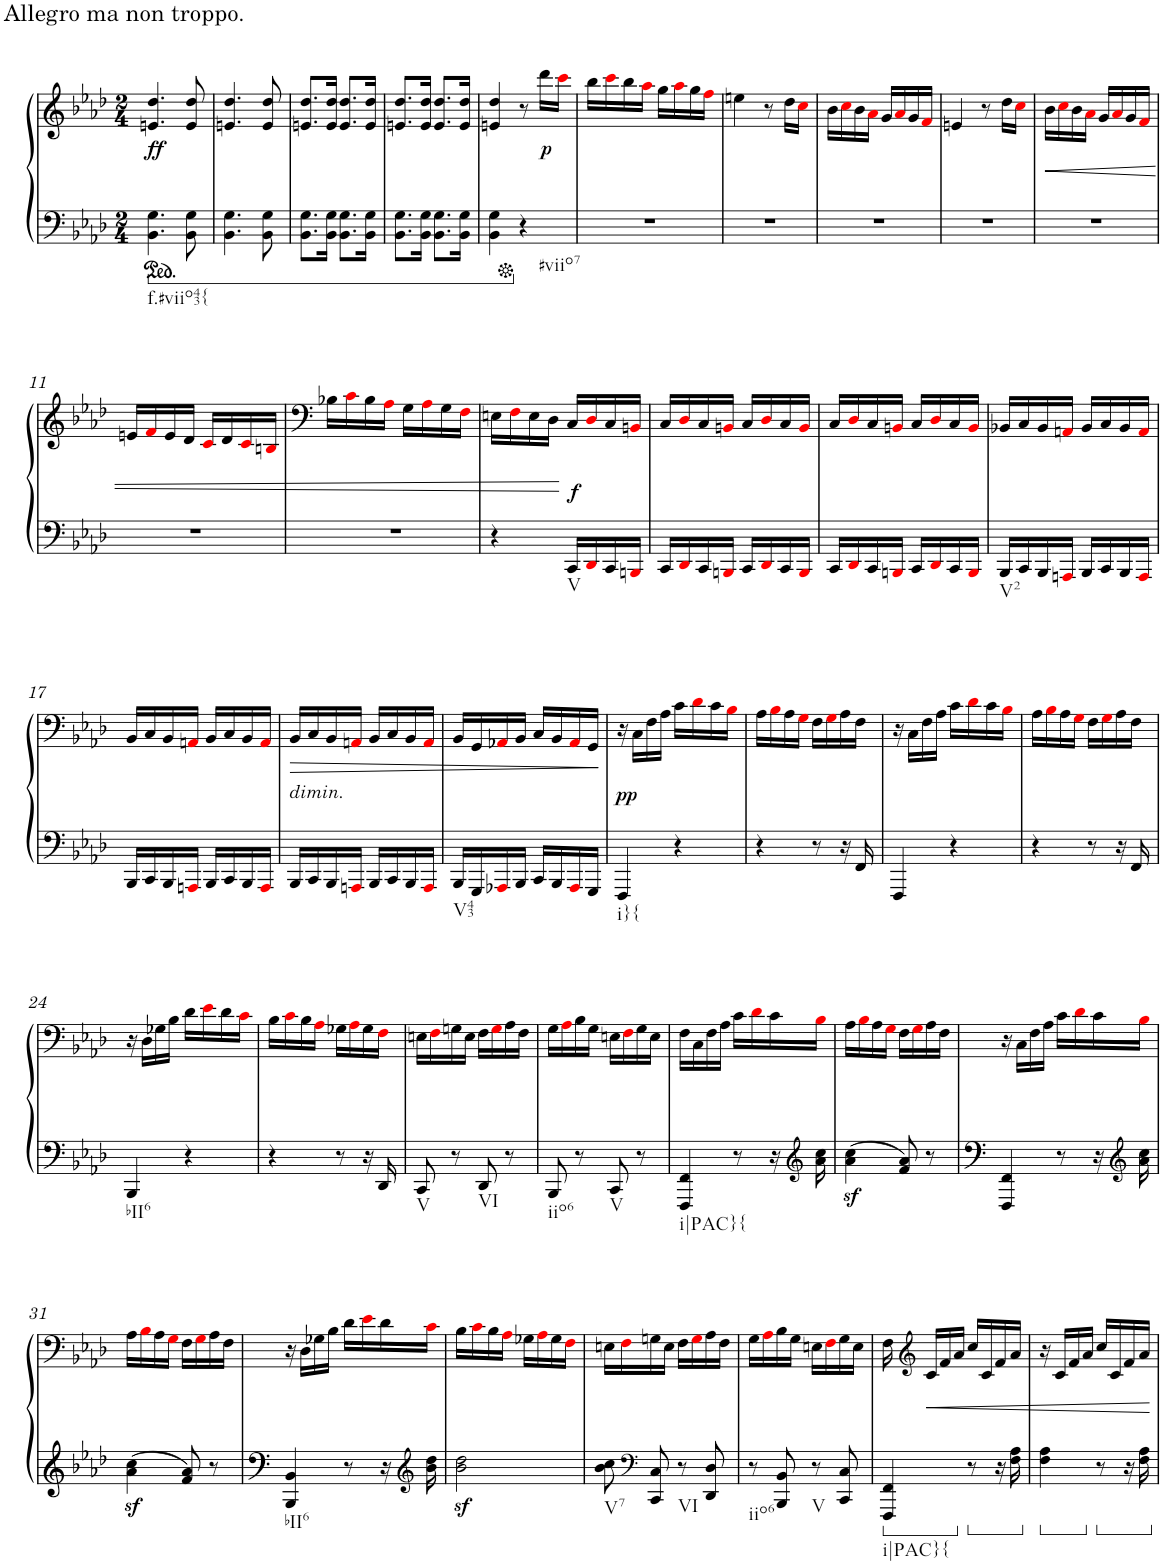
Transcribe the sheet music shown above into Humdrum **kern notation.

**kern	**kern	**dynam
*part1	*part1	*part1
*staff2	*staff1	*staff1/2
*I"Piano	*	*
*I'Pno.	*	*
*clefF4	*clefG2	*
*k[b-e-a-d-]	*k[b-e-a-d-]	*
*M2/4	*M2/4	*
=1	=1	=1
!	!LO:TX:a:t=Allegro ma non troppo.	!
!LO:TX:b:t=f.#viio43{	!	!
!	!	!LO:DY:b
4.BB-\ 4.G\	4.en/ 4.dd-/	ff
8BB-\ 8G\	8e/ 8dd-/	.
=2	=2	=2
4.BB-\ 4.G\	4.en/ 4.dd-/	.
8BB-\ 8G\	8e/ 8dd-/	.
=3	=3	=3
8.BB-\ 8.G\L	8.en/ 8.dd-/L	.
16BB-\ 16G\Jk	16e/ 16dd-/Jk	.
8.BB-\ 8.G\L	8.e/ 8.dd-/L	.
16BB-\ 16G\Jk	16e/ 16dd-/Jk	.
=4	=4	=4
8.BB-\ 8.G\L	8.en/ 8.dd-/L	.
16BB-\ 16G\Jk	16e/ 16dd-/Jk	.
8.BB-\ 8.G\L	8.e/ 8.dd-/L	.
16BB-\ 16G\Jk	16e/ 16dd-/Jk	.
=5	=5	=5
4BB-\ 4G\	4en/ 4dd-/	.
!LO:TX:b:t=#viio7	!	!
4r	8r	.
!	!	!LO:DY:b
.	16ddd-\LL	p
.	16ccci\JJ	.
=6	=6	=6
2r	16bb-\LL	.
.	16ccci\	.
.	16bb-\	.
.	16aa-i\JJ	.
.	16gg\LL	.
.	16aa-i\	.
.	16gg\	.
.	16ffi\JJ	.
=7	=7	=7
2r	4een\	.
.	8r	.
.	16dd-\LL	.
.	16cci\JJ	.
=8	=8	=8
2r	16b-\LL	.
.	16cci\	.
.	16b-\	.
.	16a-i\JJ	.
.	16g/LL	.
.	16a-i/	.
.	16g/	.
.	16fi/JJ	.
=9	=9	=9
2r	4en/	.
.	8r	.
.	16dd-\LL	.
.	16cci\JJ	.
=10	=10	=10
!	!	!LO:HP:b
2r	16b-\LL	<
.	16cci\	.
.	16b-\	.
.	16a-i\JJ	.
.	16g/LL	.
.	16a-i/	.
.	16g/	.
.	16fi/JJ	.
!!LO:LB:g=z
=11	=11	=11
2r	16en/LL	.
.	16fi/	.
.	16e/	.
.	16d-/JJ	.
.	16ci/LL	.
.	16d-/	.
.	16ci/	.
.	16Bni/JJ	.
=12	=12	=12
2r	16B-X\LL	.
.	16ci\	.
.	16B-\	.
.	16A-i\JJ	.
.	16G\LL	.
.	16A-i\	.
.	16G\	.
.	16Fi\JJ	.
=13	=13	=13
4r	16En\LL	.
.	16Fi\	.
.	16E\	.
.	16D-\JJ	.
!LO:TX:b:t=V	!	!
!	!	!LO:DY:n=1:a=2
16CC/LL	16C/LL	[ f
16DD-i/	16D-i/	.
16CC/	16C/	.
16BBBni/JJ	16BBni/JJ	.
=14	=14	=14
16CC/LL	16C/LL	.
16DD-i/	16D-i/	.
16CC/	16C/	.
16BBBni/JJ	16BBni/JJ	.
16CC/LL	16C/LL	.
16DD-i/	16D-i/	.
16CC/	16C/	.
16BBBi/JJ	16BBi/JJ	.
=15	=15	=15
16CC/LL	16C/LL	.
16DD-i/	16D-i/	.
16CC/	16C/	.
16BBBni/JJ	16BBni/JJ	.
16CC/LL	16C/LL	.
16DD-i/	16D-i/	.
16CC/	16C/	.
16BBBi/JJ	16BBi/JJ	.
=16	=16	=16
!LO:TX:b:t=V2	!	!
16BBB-/LL	16BB-X/LL	.
16CC/	16C/	.
16BBB-/	16BB-/	.
16AAAni/JJ	16AAni/JJ	.
16BBB-/LL	16BB-/LL	.
16CC/	16C/	.
16BBB-/	16BB-/	.
16AAAi/JJ	16AAi/JJ	.
!!LO:LB:g=z
=17	=17	=17
16BBB-/LL	16BB-/LL	.
16CC/	16C/	.
16BBB-/	16BB-/	.
16AAAni/JJ	16AAni/JJ	.
16BBB-/LL	16BB-/LL	.
16CC/	16C/	.
16BBB-/	16BB-/	.
16AAAi/JJ	16AAi/JJ	.
=18	=18	=18
!LO:TX:a:i:t=dimin.	!	!
!	!	!LO:HP:b
16BBB-/LL	16BB-/LL	>
16CC/	16C/	.
16BBB-/	16BB-/	.
16AAAni/JJ	16AAni/JJ	.
16BBB-/LL	16BB-/LL	.
16CC/	16C/	.
16BBB-/	16BB-/	.
16AAAi/JJ	16AAi/JJ	.
=19	=19	=19
!LO:TX:b:t=V43	!	!
16BBB-/LL	16BB-/LL	.
16GGG/	16GG/	.
16AAA-Xi/	16AA-Xi/	.
16BBB-/JJ	16BB-/JJ	.
16CC/LL	16C/LL	.
16BBB-/	16BB-/	.
16AAA-i/	16AA-i/	.
16GGG/JJ	16GG/JJ	.
.	.	]
=20	=20	=20
!LO:TX:b:t=i}{	!	!
!	!	!LO:DY:a=2
4FFF/	16r	pp
.	16C\LL	.
.	16F\	.
.	16A-\JJ	.
4r	16c\LL	.
.	16d-i\	.
.	16c\	.
.	16B-i\JJ	.
=21	=21	=21
4r	16A-\LL	.
.	16B-i\	.
.	16A-\	.
.	16Gi\JJ	.
8r	16F\LL	.
.	16Gi\	.
16r	16A-\	.
16FF/	16F\JJ	.
=22	=22	=22
4FFF/	16r	.
.	16C\LL	.
.	16F\	.
.	16A-\JJ	.
4r	16c\LL	.
.	16d-i\	.
.	16c\	.
.	16B-i\JJ	.
=23	=23	=23
4r	16A-\LL	.
.	16B-i\	.
.	16A-\	.
.	16Gi\JJ	.
8r	16F\LL	.
.	16Gi\	.
16r	16A-\	.
16FF/	16F\JJ	.
!!LO:LB:g=z
=24	=24	=24
!LO:TX:b:t=bII6	!	!
4BBB-/	16r	.
.	16D-\LL	.
.	16G-X\	.
.	16B-\JJ	.
4r	16d-\LL	.
.	16e-i\	.
.	16d-\	.
.	16ci\JJ	.
=25	=25	=25
4r	16B-\LL	.
.	16ci\	.
.	16B-\	.
.	16A-i\JJ	.
8r	16G-X\LL	.
.	16A-i\	.
16r	16G-\	.
16DD-/	16Fi\JJ	.
=26	=26	=26
!LO:TX:b:t=V	!	!
8CC/	16En\LL	.
.	16Fi\	.
8r	16Gn\	.
.	16E\JJ	.
!LO:TX:b:t=VI	!	!
8DD-/	16F\LL	.
.	16Gi\	.
8r	16A-\	.
.	16F\JJ	.
=27	=27	=27
!LO:TX:b:t=iio6	!	!
8BBB-/	16G\LL	.
.	16A-i\	.
8r	16B-\	.
.	16G\JJ	.
!LO:TX:b:t=V	!	!
8CC/	16En\LL	.
.	16Fi\	.
8r	16G\	.
.	16E\JJ	.
=28	=28	=28
!LO:TX:b:t=i|PAC}{	!	!
4FFF/ 4FF/	16F\LL	.
.	16C\	.
.	16F\	.
.	16A-\JJ	.
8r	16c\LL	.
.	16d-i\	.
16r	16c\	.
*clefG2	*	*
16a-\ 16cc\	16B-i\JJ	.
=29	=29	=29
4a-\z< 4cc\z<	16A-\LL	.
.	16B-i\	.
.	16A-\	.
.	16Gi\JJ	.
8f/ 8a-/	16F\LL	.
.	16Gi\	.
8r	16A-\	.
.	16F\JJ	.
=30	=30	=30
4FFF/ 4FF/	16r	.
.	16C\LL	.
.	16F\	.
.	16A-\JJ	.
8r	16c\LL	.
.	16d-i\	.
16r	16c\	.
*clefG2	*	*
16a-\ 16cc\	16B-i\JJ	.
!!LO:LB:g=z
=31	=31	=31
4a-\z< 4cc\z<	16A-\LL	.
.	16B-i\	.
.	16A-\	.
.	16Gi\JJ	.
8f/ 8a-/	16F\LL	.
.	16Gi\	.
8r	16A-\	.
.	16F\JJ	.
=32	=32	=32
!LO:TX:b:t=bII6	!	!
4BBB-/ 4BB-/	16r	.
.	16D-\LL	.
.	16G-X\	.
.	16B-\JJ	.
8r	16d-\LL	.
.	16e-i\	.
16r	16d-\	.
*clefG2	*	*
16b-\ 16dd-\	16ci\JJ	.
=33	=33	=33
2b-\z< 2dd-\z<	16B-\LL	.
.	16ci\	.
.	16B-\	.
.	16A-i\JJ	.
.	16G-X\LL	.
.	16A-i\	.
.	16G-\	.
.	16Fi\JJ	.
=34	=34	=34
!LO:TX:b:t=V7	!	!
8b-\ 8cc\	16En\LL	.
.	16Fi\	.
*clefF4	*	*
8CC/ 8C/	16Gn\	.
.	16E\JJ	.
!LO:TX:b:t=VI	!	!
8r	16F\LL	.
.	16Gi\	.
8DD-/ 8D-/	16A-\	.
.	16F\JJ	.
=35	=35	=35
!LO:TX:b:t=iio6	!	!
8r	16G\LL	.
.	16A-i\	.
8BBB-/ 8BB-/	16B-\	.
.	16G\JJ	.
!LO:TX:b:t=V	!	!
8r	16En\LL	.
.	16Fi\	.
8CC/ 8C/	16G\	.
.	16E\JJ	.
=36	=36	=36
!LO:TX:b:t=i|PAC}{	!	!
4FFF/ 4FF/	16F\	.
*	*clefG2	*
!	!	!LO:HP:b
.	16c/LL	<
.	16f/	.
.	16a-/JJ	.
8r	16cc/LL	.
.	16c/	.
16r	16f/	.
16F\ 16A-\	16a-/JJ	.
=37	=37	=37
4F\ 4A-\	16r	.
.	16c/LL	.
.	16f/	.
.	16a-/JJ	.
8r	16cc/LL	.
.	16c/	.
16r	16f/	.
16F\ 16A-\	16a-/JJ	.
.	.	[
=	=	=
*-	*-	*-
